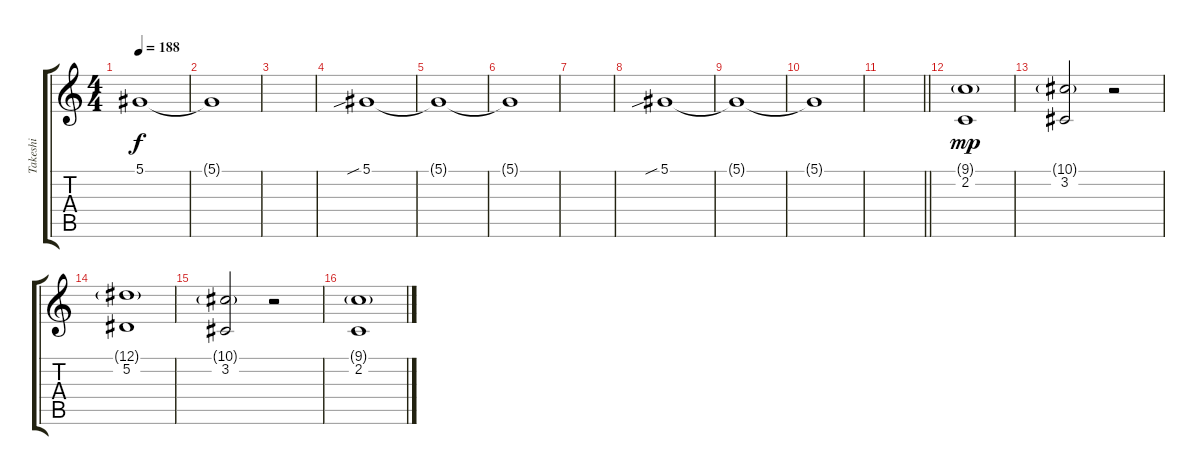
\track ("Takeshi" "Takeshi") {instrument voiceoohs}
\staff {score tabs}
\tuning (Eb4 Bb3 Gb3 Db3 Ab2 Eb2) {hide}
\ts (4 4)
\tempo 188
\clef g2
\ks c
5.1{t}.1{dy f} |
5.1{t}.1 |
|
5.1{sib}.1 |
5.1{t}.1 |
5.1{t}.1 |
|
5.1{sib}.1 |
5.1{t}.1 |
5.1{t}.1 |
\barLineRight lightlight
|
\section ("" "")
(9.1{g} 2.2).1{dy mp} |
(10.1{g} 3.2).2 r.2 |
(12.1{g} 5.2).1 |
(10.1{g} 3.2).2 r.2 |
(9.1{g} 2.2).1
